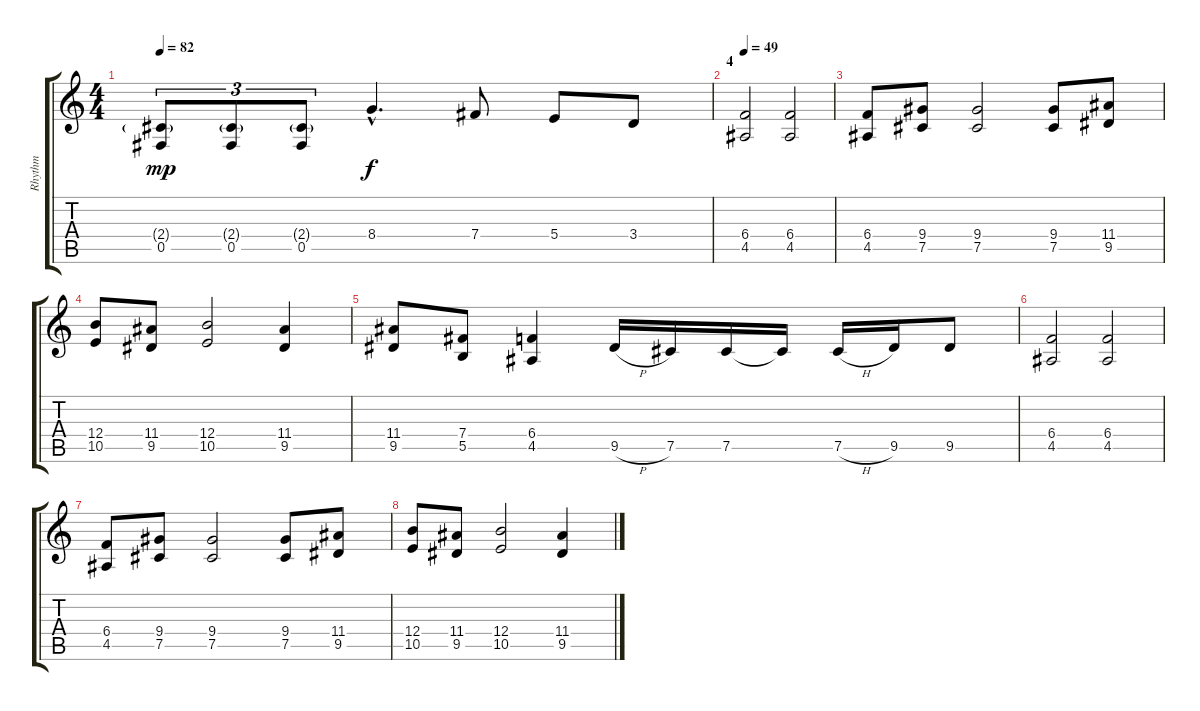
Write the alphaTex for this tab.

\track ("Rhythm" "Rhythm") {instrument distortionguitar}
\staff {score tabs}
\tuning (Db4 Ab3 E3 B2 Gb2 Db2) {hide}
\ts (4 4)
\tempo 82
\clef g2
\ks c
(2.4{g} 0.5).8{tu (3 2) dy mp} (2.4{g} 0.5).8{tu (3 2)} (2.4{g} 0.5).8{tu (3 2)} 8.4{hac}.4{d dy f} 7.4.8 5.4.8 3.4.8 |
\section ("" "4")
\tempo 49
(6.4 4.5).2 (6.4 4.5).2 |
(6.4 4.5).8 (9.4 7.5).8 (9.4 7.5).2 (9.4 7.5).8 (11.4 9.5).8 |
(12.4 10.5).8 (11.4 9.5).8 (12.4 10.5).2 (11.4 9.5).4 |
(11.4 9.5).8 (7.4 5.5).8 (6.4 4.5).4 9.5{h}.16 7.5.16 7.5.16 7.5{t}.16 7.5{h}.16 9.5.16 9.5.8 |
(6.4 4.5).2 (6.4 4.5).2 |
(6.4 4.5).8 (9.4 7.5).8 (9.4 7.5).2 (9.4 7.5).8 (11.4 9.5).8 |
(12.4 10.5).8 (11.4 9.5).8 (12.4 10.5).2 (11.4 9.5).4
